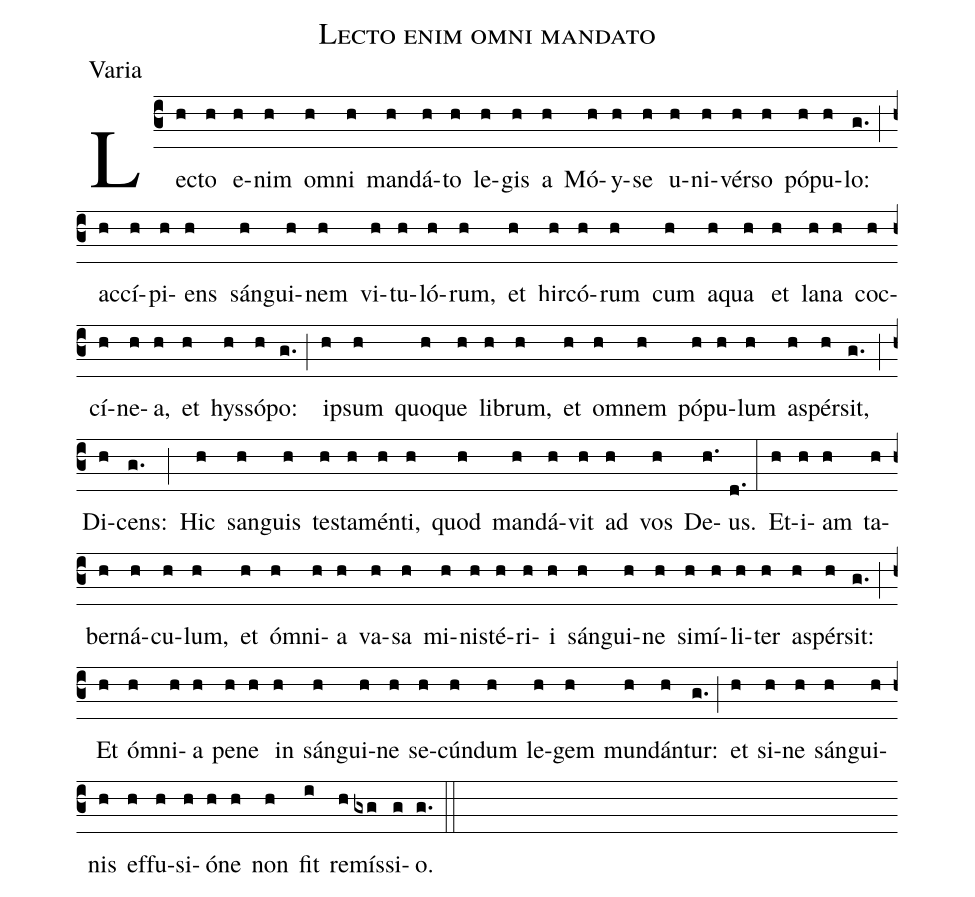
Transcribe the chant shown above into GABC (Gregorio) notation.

name:Lecto enim omni mandato;
office-part:Varia;
%%
(c3) Lec(h)to(h) e(h)nim(h) om(h)ni(h) man(h)dá(h)to(h) le(h)gis(h) a(h) Mó(h)y(h)se(h) u(h)ni(h)vér(h)so(h) pó(h)pu(h)lo:(g.) (;) ac(h)cí(h)pi(h)ens(h) sán(h)gui(h)nem(h) vi(h)tu(h)ló(h)rum,(h) et(h) hir(h)có(h)rum(h) cum(h) a(h)qua(h) et(h) la(h)na(h) coc(h)cí(h)ne(h)a,(h) et(h) hys(h)só(h)po:(g.) (;) ip(h)sum(h) quo(h)que(h) li(h)brum,(h) et(h) om(h)nem(h) pó(h)pu(h)lum(h) a(h)spér(h)sit,(g.) (;) Di(h)cens:(g.) (;) Hic(h) san(h)guis(h) tes(h)ta(h)mén(h)ti,(h) quod(h) man(h)dá(h)vit(h) ad(h) vos(h) De(h.)us.(d.) (:) Et(h)i(h)am(h) ta(h)ber(h)ná(h)cu(h)lum,(h) et(h) óm(h)ni(h)a(h) va(h)sa(h) mi(h)nis(h)té(h)ri(h)i(h) sán(h)gui(h)ne(h) si(h)mí(h)li(h)ter(h) a(h)spér(h)sit:(g.) (;) Et(h) óm(h)ni(h)a(h) pe(h)ne(h) in(h) sán(h)gui(h)ne(h) se(h)cún(h)dum(h) le(h)gem(h) mun(h)dán(h)tur:(g.) (;) et(h) si(h)ne(h) sán(h)gui(h)nis(h) ef(h)fu(h)si(h)ó(h)ne(h) non(h) fit(i) re(h)mís(gxg)si(g)o.(g.) (::)
